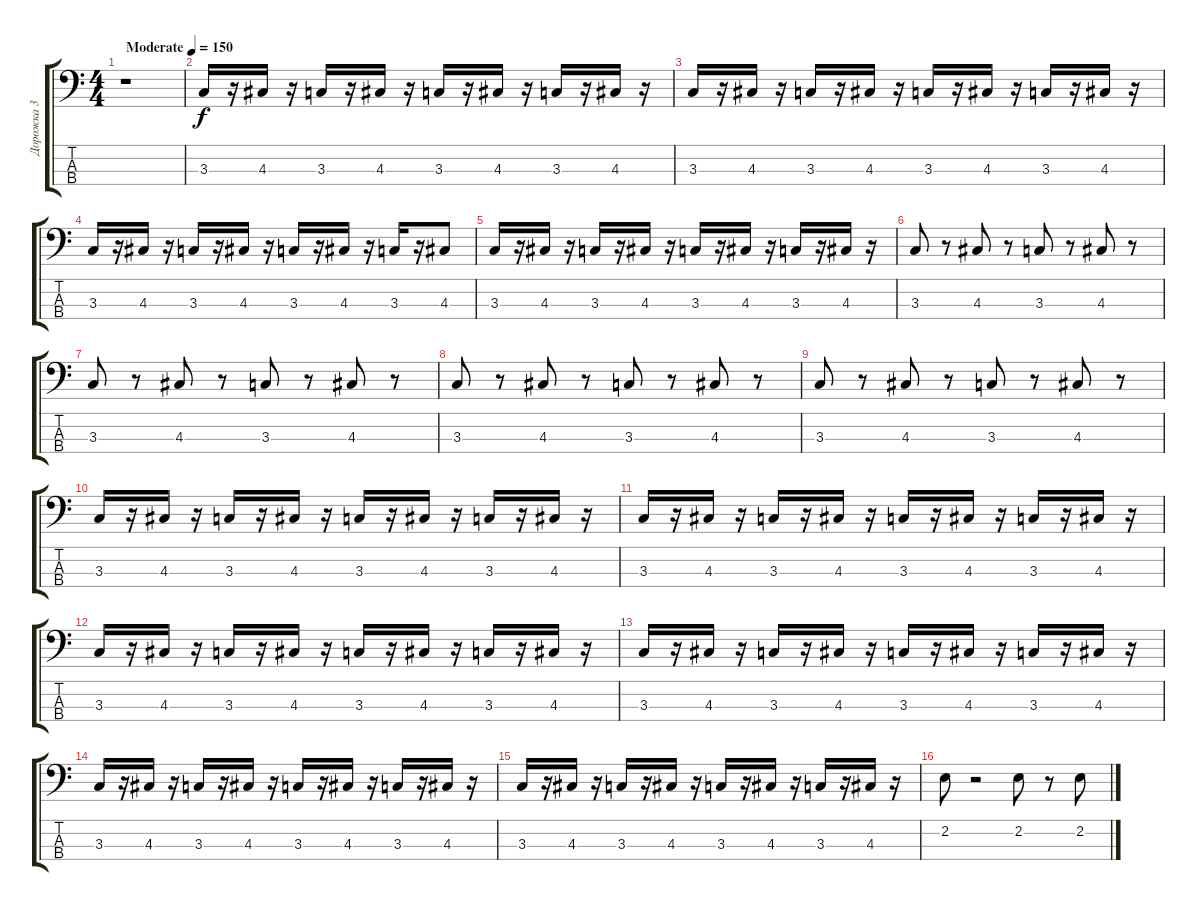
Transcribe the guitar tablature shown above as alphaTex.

\track ("Дорожка 3" "Дорожка 3") {instrument synthbass1}
\staff {score tabs}
\tuning (G2 D2 A1 E1) {hide}
\ts (4 4)
\tempo (150 "Moderate")
\clef f4
\ks c
r.1{dy f instrument synthbass1} |
3.3.16 r.16 4.3.16 r.16 3.3.16 r.16 4.3.16 r.16 3.3.16 r.16 4.3.16 r.16 3.3.16 r.16 4.3.16 r.16 |
3.3.16 r.16 4.3.16 r.16 3.3.16 r.16 4.3.16 r.16 3.3.16 r.16 4.3.16 r.16 3.3.16 r.16 4.3.16 r.16 |
3.3.16 r.16 4.3.16 r.16 3.3.16 r.16 4.3.16 r.16 3.3.16 r.16 4.3.16 r.16 3.3.16 r.16 4.3.8 |
3.3.16 r.16 4.3.16 r.16 3.3.16 r.16 4.3.16 r.16 3.3.16 r.16 4.3.16 r.16 3.3.16 r.16 4.3.16 r.16 |
3.3.8 r.8 4.3.8 r.8 3.3.8 r.8 4.3.8 r.8 |
3.3.8 r.8 4.3.8 r.8 3.3.8 r.8 4.3.8 r.8 |
3.3.8 r.8 4.3.8 r.8 3.3.8 r.8 4.3.8 r.8 |
3.3.8 r.8 4.3.8 r.8 3.3.8 r.8 4.3.8 r.8 |
3.3.16 r.16 4.3.16 r.16 3.3.16 r.16 4.3.16 r.16 3.3.16 r.16 4.3.16 r.16 3.3.16 r.16 4.3.16 r.16 |
3.3.16 r.16 4.3.16 r.16 3.3.16 r.16 4.3.16 r.16 3.3.16 r.16 4.3.16 r.16 3.3.16 r.16 4.3.16 r.16 |
3.3.16 r.16 4.3.16 r.16 3.3.16 r.16 4.3.16 r.16 3.3.16 r.16 4.3.16 r.16 3.3.16 r.16 4.3.16 r.16 |
3.3.16 r.16 4.3.16 r.16 3.3.16 r.16 4.3.16 r.16 3.3.16 r.16 4.3.16 r.16 3.3.16 r.16 4.3.16 r.16 |
3.3.16 r.16 4.3.16 r.16 3.3.16 r.16 4.3.16 r.16 3.3.16 r.16 4.3.16 r.16 3.3.16 r.16 4.3.16 r.16 |
3.3.16 r.16 4.3.16 r.16 3.3.16 r.16 4.3.16 r.16 3.3.16 r.16 4.3.16 r.16 3.3.16 r.16 4.3.16 r.16 |
2.2.8 r.2 2.2.8 r.8 2.2.8
